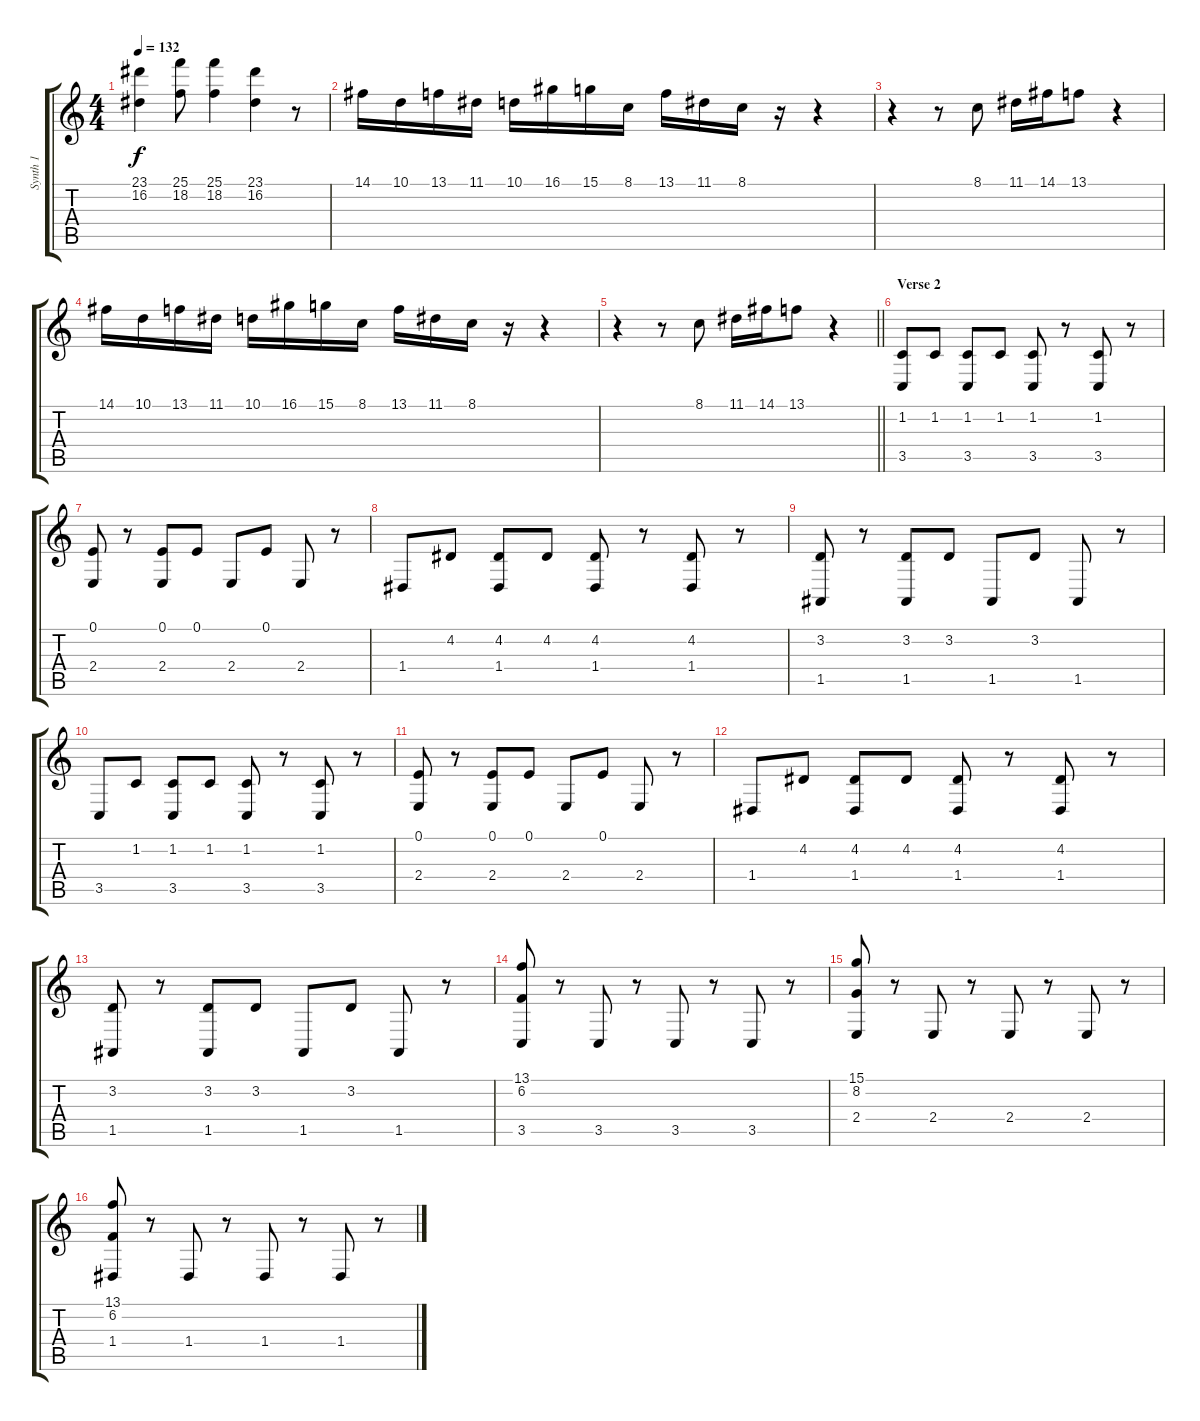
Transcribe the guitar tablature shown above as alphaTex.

\track ("Synth 1" "Synth 1") {instrument electricpiano1}
\staff {score tabs}
\tuning (E4 B3 G3 D3 A2 E2) {hide}
\ts (4 4)
\tempo 132
\clef g2
\ks c
(23.1 16.2).4{dy f} (25.1 18.2).8 (25.1 18.2).4 (23.1 16.2).4 r.8 |
14.1.16 10.1.16 13.1.16 11.1.16 10.1.16 16.1.16 15.1.16 8.1.16 13.1.16 11.1.16 8.1.16 r.16 r.4 |
r.4 r.8 8.1.8 11.1.16 14.1.16 13.1.8 r.4 |
14.1.16 10.1.16 13.1.16 11.1.16 10.1.16 16.1.16 15.1.16 8.1.16 13.1.16 11.1.16 8.1.16 r.16 r.4 |
\barLineRight lightlight
r.4 r.8 8.1.8 11.1.16 14.1.16 13.1.8 r.4 |
\section ("" "Verse 2")
(1.2 3.5).8 1.2.8 (1.2 3.5).8 1.2.8 (1.2 3.5).8 r.8 (1.2 3.5).8 r.8 |
(0.1 2.4).8 r.8 (0.1 2.4).8 0.1.8 2.4.8 0.1.8 2.4.8 r.8 |
1.4.8 4.2.8 (4.2 1.4).8 4.2.8 (4.2 1.4).8 r.8 (4.2 1.4).8 r.8 |
(3.2 1.5).8 r.8 (3.2 1.5).8 3.2.8 1.5.8 3.2.8 1.5.8 r.8 |
3.5.8 1.2.8 (1.2 3.5).8 1.2.8 (1.2 3.5).8 r.8 (1.2 3.5).8 r.8 |
(0.1 2.4).8 r.8 (0.1 2.4).8 0.1.8 2.4.8 0.1.8 2.4.8 r.8 |
1.4.8 4.2.8 (4.2 1.4).8 4.2.8 (4.2 1.4).8 r.8 (4.2 1.4).8 r.8 |
(3.2 1.5).8 r.8 (3.2 1.5).8 3.2.8 1.5.8 3.2.8 1.5.8 r.8 |
(13.1 6.2 3.5).8 r.8 3.5.8 r.8 3.5.8 r.8 3.5.8 r.8 |
(15.1 8.2 2.4).8 r.8 2.4.8 r.8 2.4.8 r.8 2.4.8 r.8 |
(13.1 6.2 1.4).8 r.8 1.4.8 r.8 1.4.8 r.8 1.4.8 r.8
